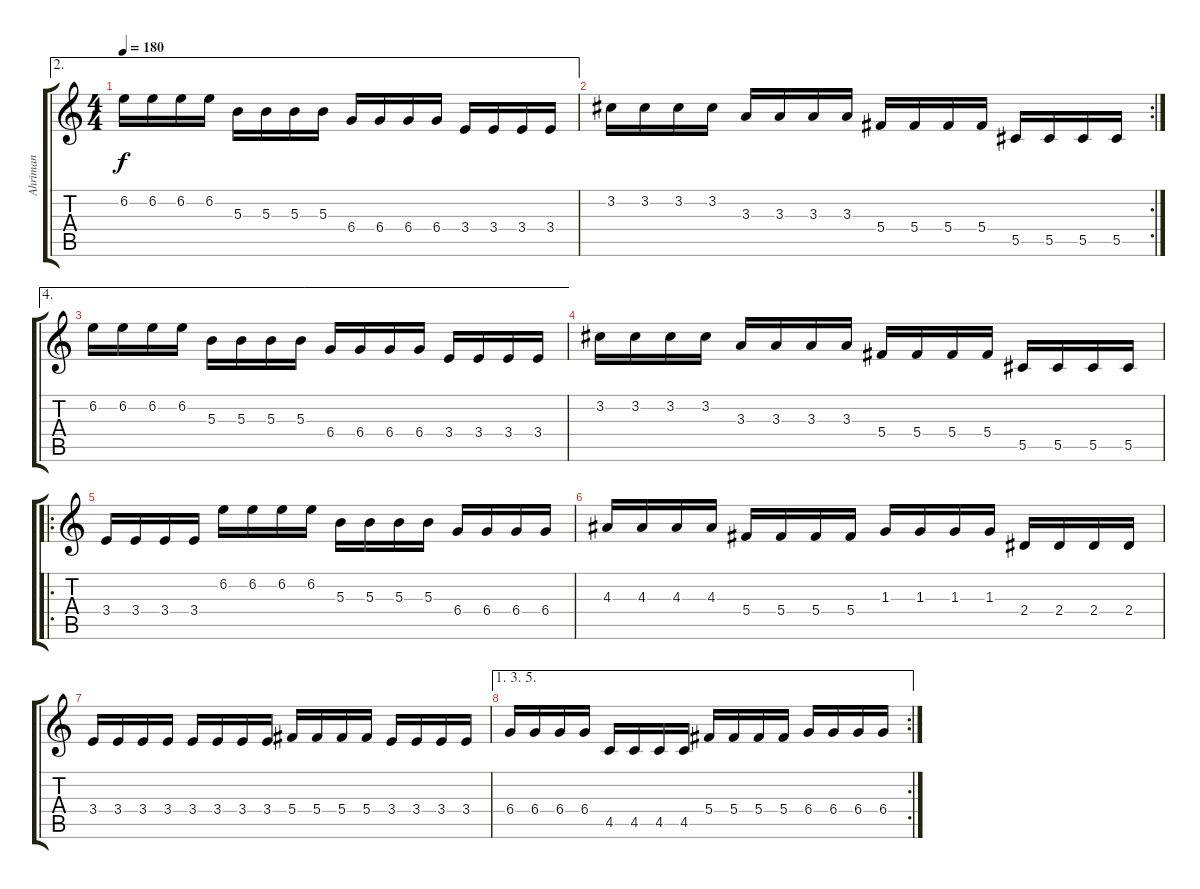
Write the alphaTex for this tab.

\track ("Ahriman" "Ahriman") {instrument distortionguitar}
\staff {score tabs}
\tuning (Eb4 Bb3 Gb3 Db3 Ab2 Eb2) {hide}
\ae 2
\ts (4 4)
\tempo 180
\clef g2
\ks c
6.2.16{dy f} 6.2.16 6.2.16 6.2.16 5.3.16 5.3.16 5.3.16 5.3.16 6.4.16 6.4.16 6.4.16 6.4.16 3.4.16 3.4.16 3.4.16 3.4.16 |
\rc 2
3.2.16 3.2.16 3.2.16 3.2.16 3.3.16 3.3.16 3.3.16 3.3.16 5.4.16 5.4.16 5.4.16 5.4.16 5.5.16 5.5.16 5.5.16 5.5.16 |
\ae 4
6.2.16 6.2.16 6.2.16 6.2.16 5.3.16 5.3.16 5.3.16 5.3.16 6.4.16 6.4.16 6.4.16 6.4.16 3.4.16 3.4.16 3.4.16 3.4.16 |
3.2.16 3.2.16 3.2.16 3.2.16 3.3.16 3.3.16 3.3.16 3.3.16 5.4.16 5.4.16 5.4.16 5.4.16 5.5.16 5.5.16 5.5.16 5.5.16 |
\ro
3.4.16 3.4.16 3.4.16 3.4.16 6.2.16 6.2.16 6.2.16 6.2.16 5.3.16 5.3.16 5.3.16 5.3.16 6.4.16 6.4.16 6.4.16 6.4.16 |
4.3.16 4.3.16 4.3.16 4.3.16 5.4.16 5.4.16 5.4.16 5.4.16 1.3.16 1.3.16 1.3.16 1.3.16 2.4.16 2.4.16 2.4.16 2.4.16 |
3.4.16 3.4.16 3.4.16 3.4.16 3.4.16 3.4.16 3.4.16 3.4.16 5.4.16 5.4.16 5.4.16 5.4.16 3.4.16 3.4.16 3.4.16 3.4.16 |
\ae (1 3 5)
\rc 2
6.4.16 6.4.16 6.4.16 6.4.16 4.5.16 4.5.16 4.5.16 4.5.16 5.4.16 5.4.16 5.4.16 5.4.16 6.4.16 6.4.16 6.4.16 6.4.16
